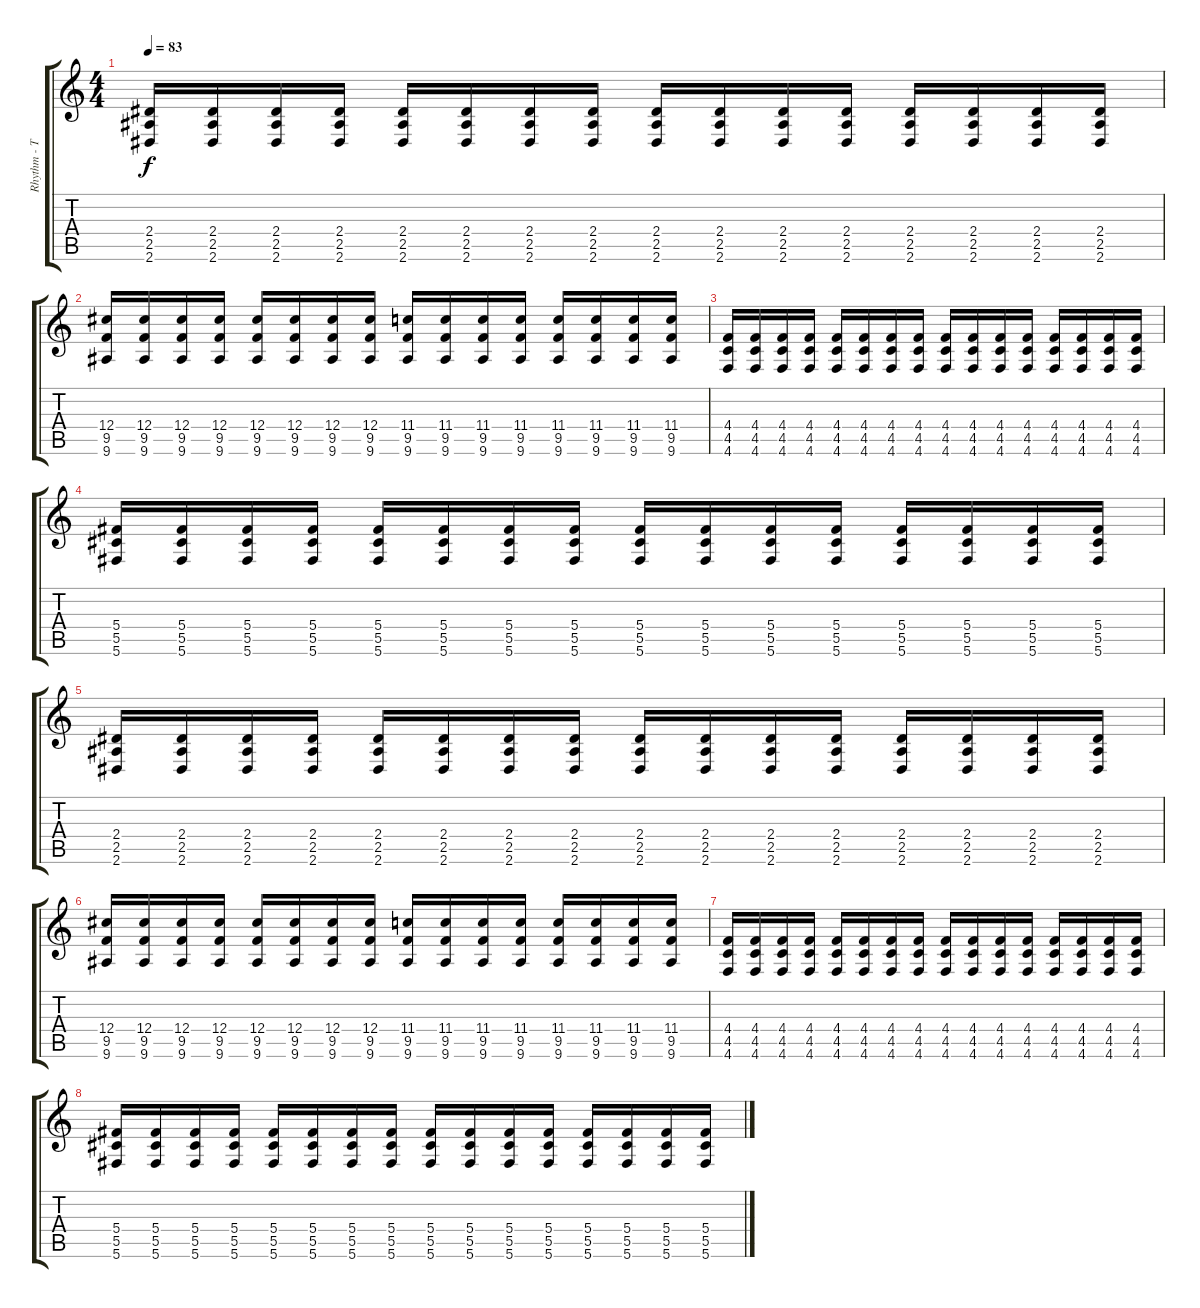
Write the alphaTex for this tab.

\track ("Rhythm - Taylor York" "Rhythm - T") {instrument acousticguitarsteel}
\staff {score tabs}
\tuning (Eb4 Bb3 Gb3 Db3 Ab2 Db2) {hide}
\ts (4 4)
\tempo 83
\clef g2
\ks c
(2.4 2.5 2.6).16{dy f} (2.4 2.5 2.6).16 (2.4 2.5 2.6).16 (2.4 2.5 2.6).16 (2.4 2.5 2.6).16 (2.4 2.5 2.6).16 (2.4 2.5 2.6).16 (2.4 2.5 2.6).16 (2.4 2.5 2.6).16 (2.4 2.5 2.6).16 (2.4 2.5 2.6).16 (2.4 2.5 2.6).16 (2.4 2.5 2.6).16 (2.4 2.5 2.6).16 (2.4 2.5 2.6).16 (2.4 2.5 2.6).16 |
(12.4 9.5 9.6).16 (12.4 9.5 9.6).16 (12.4 9.5 9.6).16 (12.4 9.5 9.6).16 (12.4 9.5 9.6).16 (12.4 9.5 9.6).16 (12.4 9.5 9.6).16 (12.4 9.5 9.6).16 (11.4 9.5 9.6).16 (11.4 9.5 9.6).16 (11.4 9.5 9.6).16 (11.4 9.5 9.6).16 (11.4 9.5 9.6).16 (11.4 9.5 9.6).16 (11.4 9.5 9.6).16 (11.4 9.5 9.6).16 |
(4.4 4.5 4.6).16 (4.4 4.5 4.6).16 (4.4 4.5 4.6).16 (4.4 4.5 4.6).16 (4.4 4.5 4.6).16 (4.4 4.5 4.6).16 (4.4 4.5 4.6).16 (4.4 4.5 4.6).16 (4.4 4.5 4.6).16 (4.4 4.5 4.6).16 (4.4 4.5 4.6).16 (4.4 4.5 4.6).16 (4.4 4.5 4.6).16 (4.4 4.5 4.6).16 (4.4 4.5 4.6).16 (4.4 4.5 4.6).16 |
(5.4 5.5 5.6).16 (5.4 5.5 5.6).16 (5.4 5.5 5.6).16 (5.4 5.5 5.6).16 (5.4 5.5 5.6).16 (5.4 5.5 5.6).16 (5.4 5.5 5.6).16 (5.4 5.5 5.6).16 (5.4 5.5 5.6).16 (5.4 5.5 5.6).16 (5.4 5.5 5.6).16 (5.4 5.5 5.6).16 (5.4 5.5 5.6).16 (5.4 5.5 5.6).16 (5.4 5.5 5.6).16 (5.4 5.5 5.6).16 |
(2.4 2.5 2.6).16 (2.4 2.5 2.6).16 (2.4 2.5 2.6).16 (2.4 2.5 2.6).16 (2.4 2.5 2.6).16 (2.4 2.5 2.6).16 (2.4 2.5 2.6).16 (2.4 2.5 2.6).16 (2.4 2.5 2.6).16 (2.4 2.5 2.6).16 (2.4 2.5 2.6).16 (2.4 2.5 2.6).16 (2.4 2.5 2.6).16 (2.4 2.5 2.6).16 (2.4 2.5 2.6).16 (2.4 2.5 2.6).16 |
(12.4 9.5 9.6).16 (12.4 9.5 9.6).16 (12.4 9.5 9.6).16 (12.4 9.5 9.6).16 (12.4 9.5 9.6).16 (12.4 9.5 9.6).16 (12.4 9.5 9.6).16 (12.4 9.5 9.6).16 (11.4 9.5 9.6).16 (11.4 9.5 9.6).16 (11.4 9.5 9.6).16 (11.4 9.5 9.6).16 (11.4 9.5 9.6).16 (11.4 9.5 9.6).16 (11.4 9.5 9.6).16 (11.4 9.5 9.6).16 |
(4.4 4.5 4.6).16 (4.4 4.5 4.6).16 (4.4 4.5 4.6).16 (4.4 4.5 4.6).16 (4.4 4.5 4.6).16 (4.4 4.5 4.6).16 (4.4 4.5 4.6).16 (4.4 4.5 4.6).16 (4.4 4.5 4.6).16 (4.4 4.5 4.6).16 (4.4 4.5 4.6).16 (4.4 4.5 4.6).16 (4.4 4.5 4.6).16 (4.4 4.5 4.6).16 (4.4 4.5 4.6).16 (4.4 4.5 4.6).16 |
(5.4 5.5 5.6).16 (5.4 5.5 5.6).16 (5.4 5.5 5.6).16 (5.4 5.5 5.6).16 (5.4 5.5 5.6).16 (5.4 5.5 5.6).16 (5.4 5.5 5.6).16 (5.4 5.5 5.6).16 (5.4 5.5 5.6).16 (5.4 5.5 5.6).16 (5.4 5.5 5.6).16 (5.4 5.5 5.6).16 (5.4 5.5 5.6).16 (5.4 5.5 5.6).16 (5.4 5.5 5.6).16 (5.4 5.5 5.6).16
